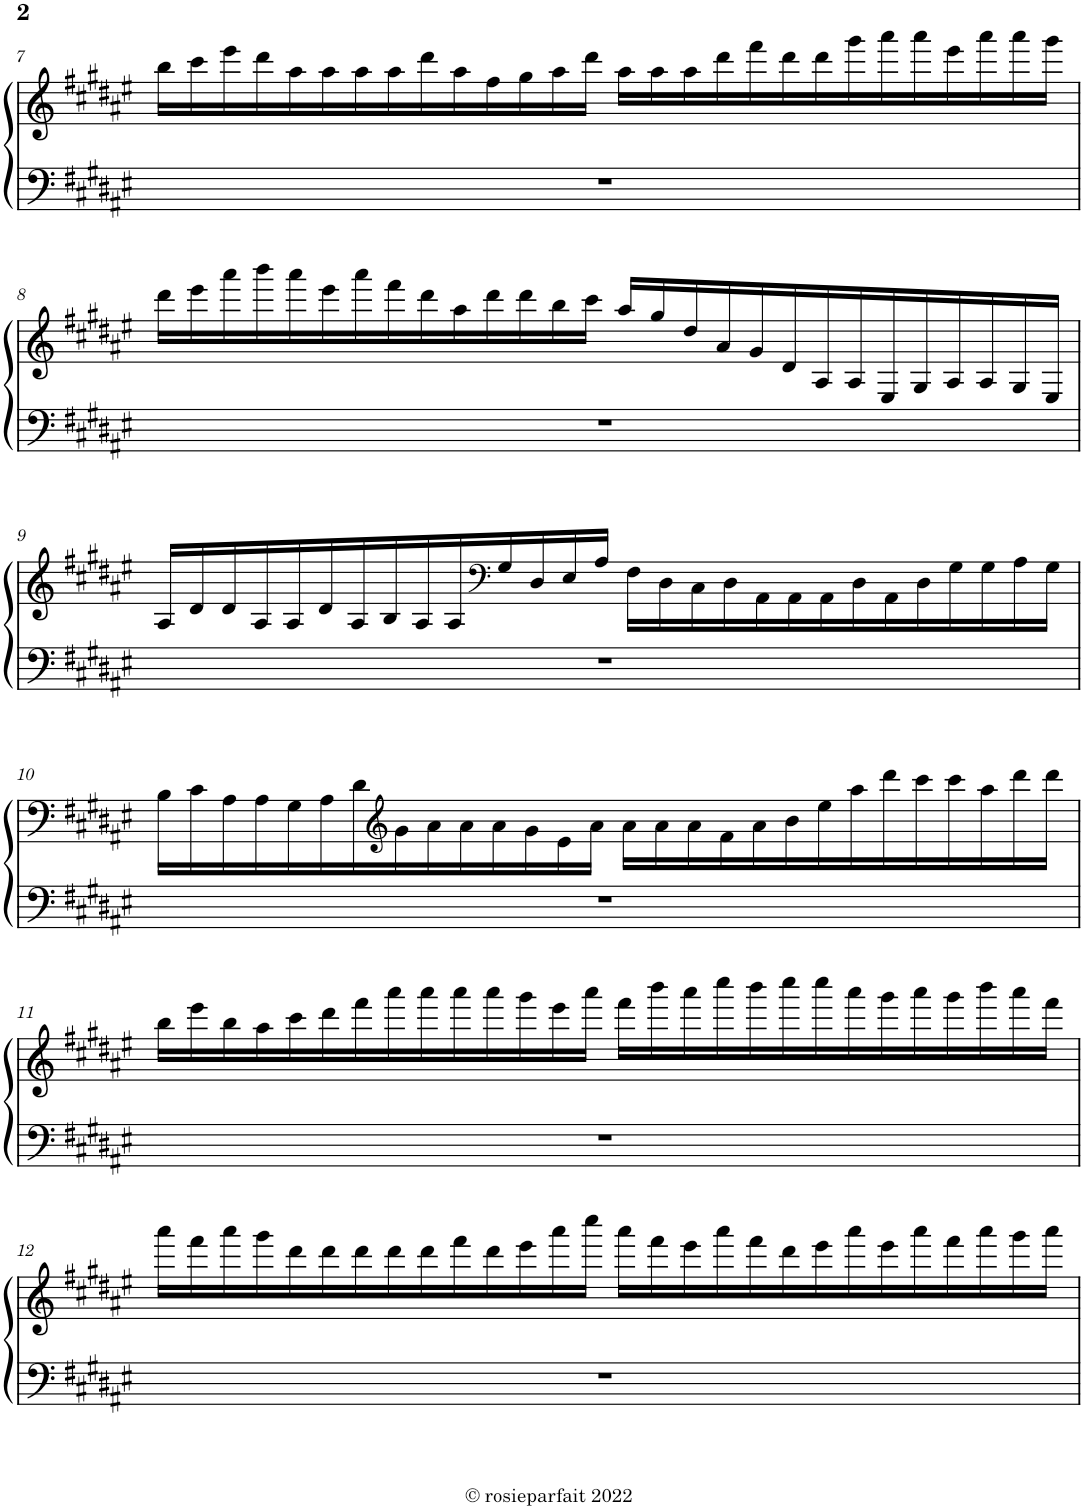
**kern	**kern
*part1	*part1
*staff2	*staff1
*I"Piano	*
*I'Pno.	*
!!LO:PB:g=z
*clefF4	*clefG2
*k[f#c#g#d#a#e#]	*k[f#c#g#d#a#e#]
*M7/4	*M7/4
=7	=7
1..r	16bb\LL
.	16ccc#\
.	16eee#\
.	16ddd#\
.	16aa#\
.	16aa#\
.	16aa#\
.	16aa#\
.	16ddd#\
.	16aa#\
.	16ff#\
.	16gg#\
.	16aa#\
.	16ddd#\JJ
.	16aa#\LL
.	16aa#\
.	16aa#\
.	16ddd#\
.	16fff#\
.	16ddd#\
.	16ddd#\
.	16ggg#\
.	16aaa#\
.	16aaa#\
.	16eee#\
.	16aaa#\
.	16aaa#\
.	16ggg#\JJ
!!LO:LB:g=z
=8	=8
1..r	16ddd#\LL
.	16eee#\
.	16aaa#\
.	16bbb\
.	16aaa#\
.	16eee#\
.	16aaa#\
.	16fff#\
.	16ddd#\
.	16aa#\
.	16ddd#\
.	16ddd#\
.	16bb\
.	16ccc#\JJ
.	16aa#/LL
.	16gg#/
.	16dd#/
.	16a#/
.	16g#/
.	16d#/
.	16A#/
.	16A#/
.	16E#/
.	16G#/
.	16A#/
.	16A#/
.	16G#/
.	16E#/JJ
!!LO:LB:g=z
=9	=9
1..r	16A#/LL
.	16d#/
.	16d#/
.	16A#/
.	16A#/
.	16d#/
.	16A#/
.	16B/
.	16A#/
.	16A#/
*	*clefF4
.	16G#/
.	16D#/
.	16E#/
.	16A#/JJ
.	16F#\LL
.	16D#\
.	16C#\
.	16D#\
.	16AA#\
.	16AA#\
.	16AA#\
.	16D#\
.	16AA#\
.	16D#\
.	16G#\
.	16G#\
.	16A#\
.	16G#\JJ
!!LO:LB:g=z
=10	=10
1..r	16B\LL
.	16c#\
.	16A#\
.	16A#\
.	16G#\
.	16A#\
.	16d#\
*	*clefG2
.	16g#\
.	16a#\
.	16a#\
.	16a#\
.	16g#\
.	16e#\
.	16a#\JJ
.	16a#\LL
.	16a#\
.	16a#\
.	16f#\
.	16a#\
.	16b\
.	16ee#\
.	16aa#\
.	16ddd#\
.	16ccc#\
.	16ccc#\
.	16aa#\
.	16ddd#\
.	16ddd#\JJ
!!LO:LB:g=z
=11	=11
1..r	16bb\LL
.	16eee#\
.	16bb\
.	16aa#\
.	16ccc#\
.	16ddd#\
.	16fff#\
.	16aaa#\
.	16aaa#\
.	16aaa#\
.	16aaa#\
.	16ggg#\
.	16eee#\
.	16aaa#\JJ
.	16fff#\LL
.	16bbb\
.	16aaa#\
.	16cccc#\
.	16bbb\
.	16cccc#\
.	16cccc#\
.	16aaa#\
.	16ggg#\
.	16aaa#\
.	16ggg#\
.	16bbb\
.	16aaa#\
.	16fff#\JJ
!!LO:LB:g=z
=12	=12
1..r	16aaa#\LL
.	16fff#\
.	16aaa#\
.	16ggg#\
.	16ddd#\
.	16ddd#\
.	16ddd#\
.	16ddd#\
.	16ddd#\
.	16fff#\
.	16ddd#\
.	16eee#\
.	16aaa#\
.	16cccc#\JJ
.	16aaa#\LL
.	16fff#\
.	16eee#\
.	16aaa#\
.	16fff#\
.	16ddd#\
.	16eee#\
.	16aaa#\
.	16eee#\
.	16aaa#\
.	16fff#\
.	16aaa#\
.	16ggg#\
.	16aaa#\JJ
=	=
*-	*-
